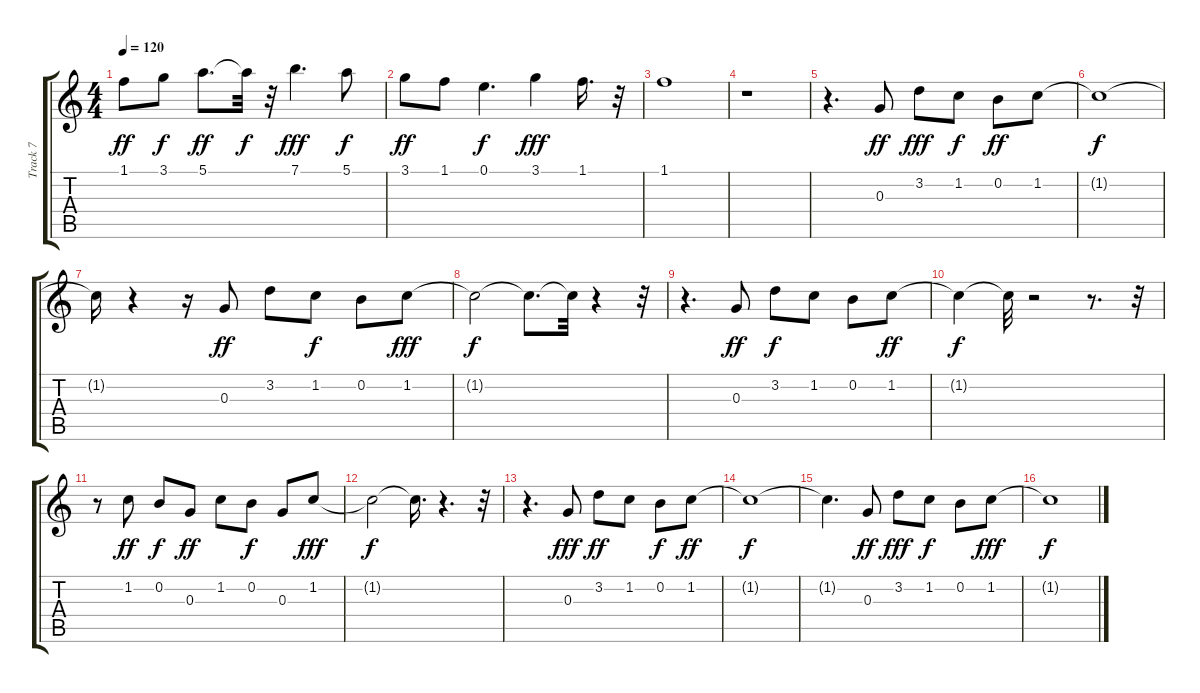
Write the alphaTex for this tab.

\track ("Track 7" "Track 7") {instrument acousticguitarsteel}
\staff {score tabs}
\tuning (E4 B3 G3 D3 A2 E2) {hide}
\ts (4 4)
\tempo 120
\clef g2
\ks c
1.1.8{dy ff} 3.1.8{dy f} 5.1.8{d dy ff} 5.1{t}.32{dy f} r.32 7.1.4{d dy fff} 5.1.8{dy f} |
3.1.8{dy ff} 1.1.8 0.1.4{d dy f} 3.1.4{dy fff} 1.1.16{d} r.32 |
1.1.1 |
r.1 |
r.4{d} 0.3.8{dy ff instrument acousticguitarsteel} 3.2.8{dy fff} 1.2.8{dy f} 0.2.8{dy ff} 1.2.8 |
1.2{t}.1{dy f} |
1.2{t}.16 r.4 r.16 0.3.8{dy ff} 3.2.8 1.2.8{dy f} 0.2.8 1.2.8{dy fff} |
1.2{t}.2{dy f} 1.2{t}.8{d} 1.2{t}.32 r.4 r.32 |
r.4{d} 0.3.8{dy ff} 3.2.8{dy f} 1.2.8 0.2.8 1.2.8{dy ff} |
1.2{t}.4{dy f} 1.2{t}.32 r.2 r.8{d} r.32 |
r.8 1.2.8{dy ff} 0.2.8{dy f} 0.3.8{dy ff} 1.2.8 0.2.8{dy f} 0.3.8 1.2.8{dy fff} |
1.2{t}.2{dy f} 1.2{t}.16{d} r.4{d} r.32 |
r.4{d} 0.3.8{dy fff} 3.2.8{dy ff} 1.2.8 0.2.8{dy f} 1.2.8{dy ff} |
1.2{t}.1{dy f} |
1.2{t}.4{d} 0.3.8{dy ff} 3.2.8{dy fff} 1.2.8{dy f} 0.2.8 1.2.8{dy fff} |
1.2{t}.1{dy f}
